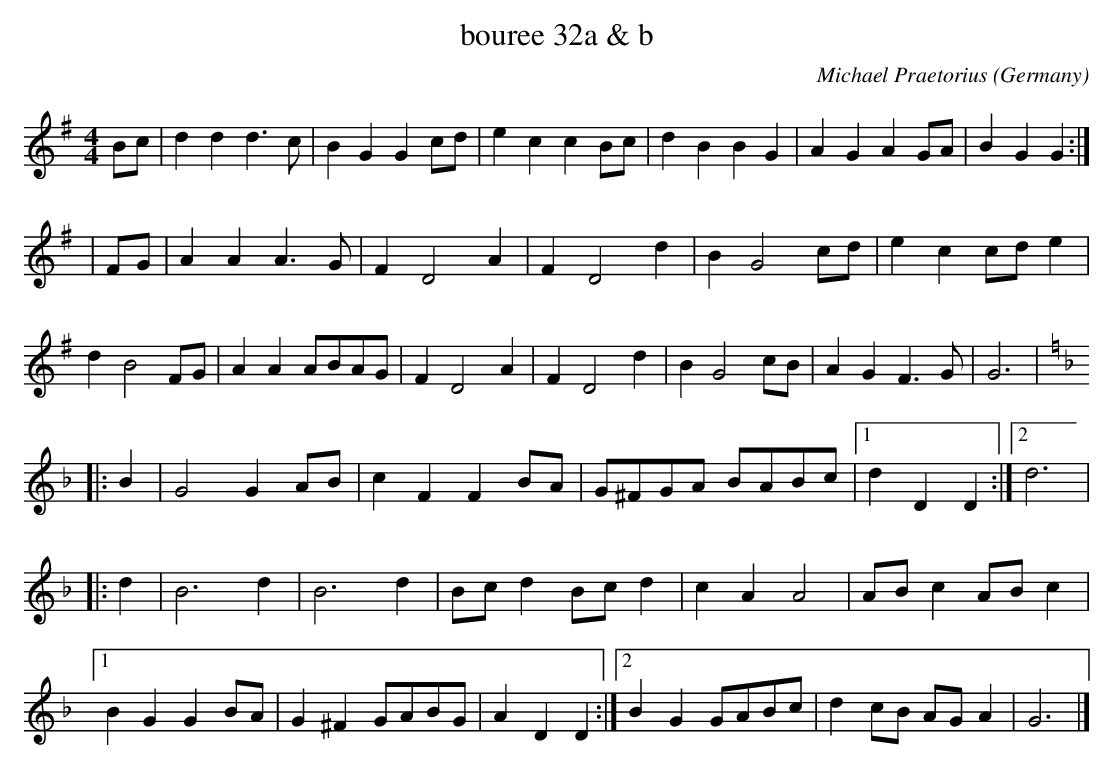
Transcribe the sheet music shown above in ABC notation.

X:1
T:bouree 32a & b
C:Michael Praetorius
L:1/8
M:4/4
O:Germany
K:G
Bc|d2d2d3c|B2G2G2cd|e2c2c2Bc|d2B2B2G2|A2G2A2GA|B2G2G2:|
|FG|A2A2A3G|F2D4A2|F2D4d2|B2G4cd|e2c2cd e2|
d2B4FG|A2A2ABAG|F2D4A2|F2D4d2|B2G4cB|A2G2F3G|G6|
K:F
|:B2|G4G2AB|c2F2F2BA|G^FGA BABc|1 d2D2D2:|2 d6|
|:d2|B6d2|B6d2|Bc d2Bc d2|c2A2A4|AB c2AB c2|1 \
B2G2G2BA|G2^F2 GABG|A2D2D2:|2 B2G2GABc|d2cB AG A2|G6|]
